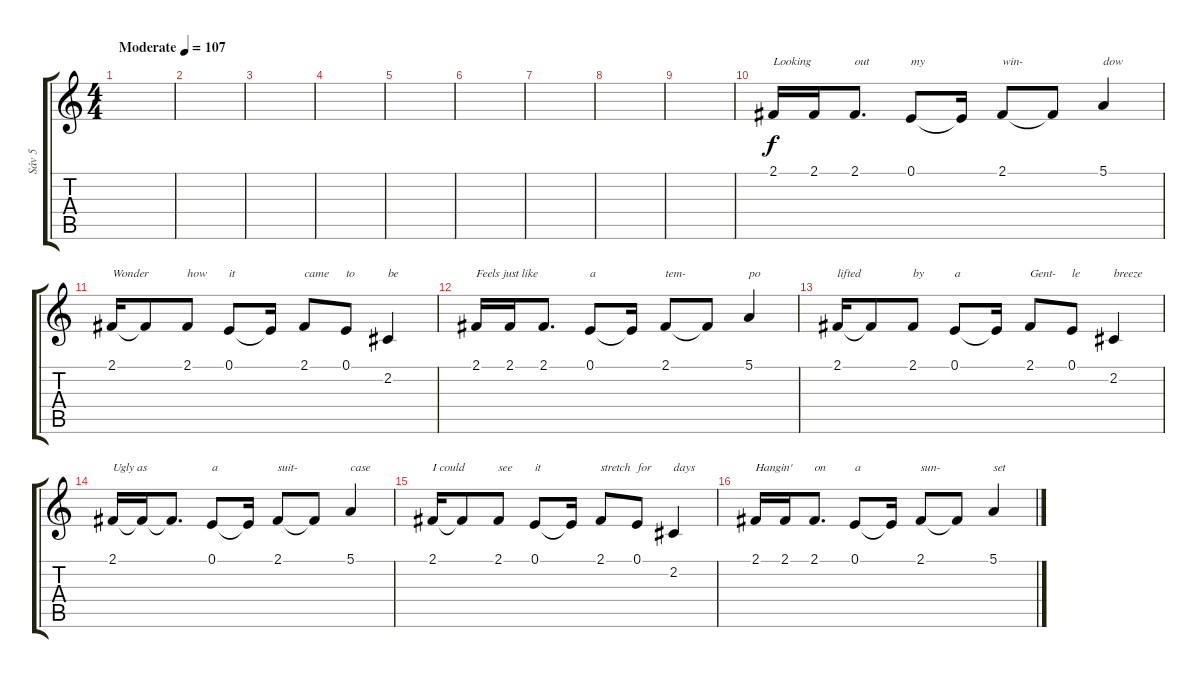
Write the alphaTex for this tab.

\track ("Sáv 5" "Sáv 5") {instrument lead6voice}
\staff {score tabs}
\tuning (E4 B3 G3 D3 A2 E2) {hide}
\ts (4 4)
\tempo (107 "Moderate")
\clef g2
\ks c
|
|
|
|
|
|
|
|
|
2.1.16{txt "Looking"} 2.1.16 2.1.8{d txt "out"} 0.1.8{txt "my"} 0.1{t}.16 2.1.8{txt "win-"} 2.1{t}.8 5.1.4{txt "dow"} |
2.1.16{txt "Wonder"} 2.1{t}.8 2.1.8{txt "how"} 0.1.8{txt "it"} 0.1{t}.16 2.1.8{txt "came"} 0.1.8{txt "to"} 2.2.4{txt "be"} |
2.1.16{txt "Feels just like"} 2.1.16 2.1.8{d} 0.1.8{txt "a"} 0.1{t}.16 2.1.8{txt "tem-"} 2.1{t}.8 5.1.4{txt "po"} |
2.1.16{txt "lifted"} 2.1{t}.8 2.1.8{txt "by"} 0.1.8{txt "a"} 0.1{t}.16 2.1.8{txt "Gent-"} 0.1.8{txt "le"} 2.2.4{txt "breeze"} |
2.1.16{txt "Ugly as"} 2.1{t}.16 2.1{t}.8{d} 0.1.8{txt "a"} 0.1{t}.16 2.1.8{txt "suit-"} 2.1{t}.8 5.1.4{txt "case"} |
2.1.16{txt "I could"} 2.1{t}.8 2.1.8{txt "see"} 0.1.8{txt "it"} 0.1{t}.16 2.1.8{txt "stretch"} 0.1.8{txt "for"} 2.2.4{txt "days"} |
2.1.16{txt "Hangin'"} 2.1.16 2.1.8{d txt "on"} 0.1.8{txt "a"} 0.1{t}.16 2.1.8{txt "sun-"} 2.1{t}.8 5.1.4{txt "set"}
